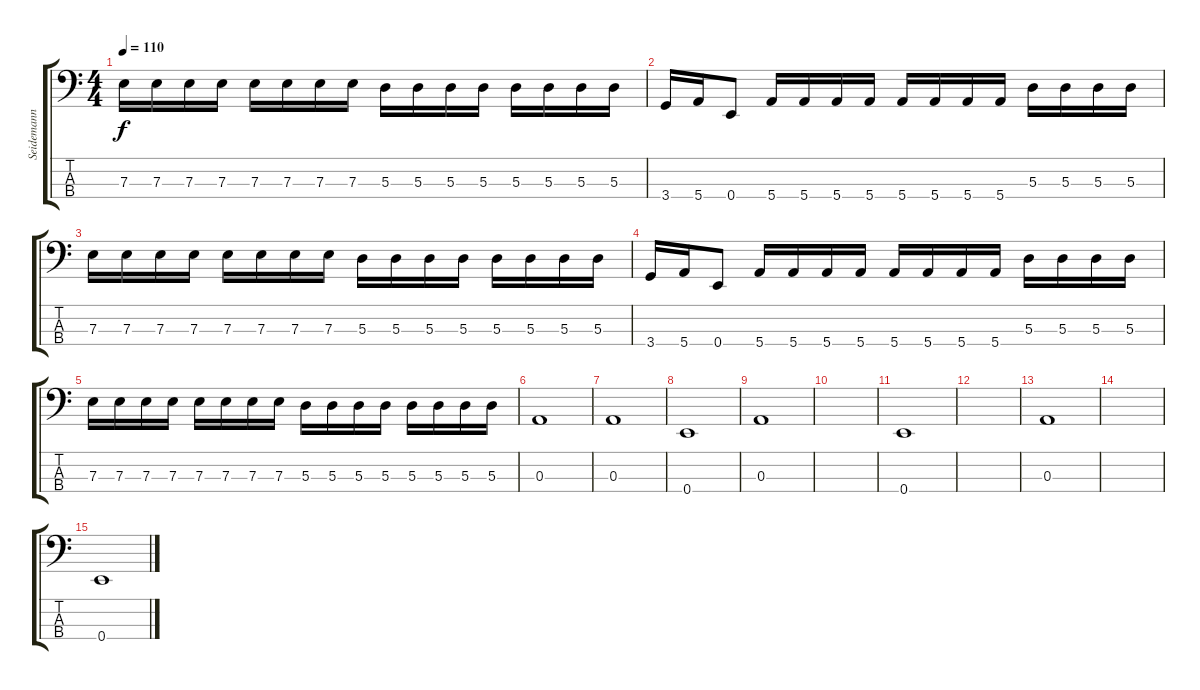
\track ("Seidemann" "Seidemann") {instrument electricbasspick}
\staff {score tabs}
\tuning (G2 D2 A1 E1) {hide}
\ts (4 4)
\tempo 110
\clef f4
\ks c
7.3.16{dy f} 7.3.16 7.3.16 7.3.16 7.3.16 7.3.16 7.3.16 7.3.16 5.3.16 5.3.16 5.3.16 5.3.16 5.3.16 5.3.16 5.3.16 5.3.16 |
3.4.16 5.4.16 0.4.8 5.4.16 5.4.16 5.4.16 5.4.16 5.4.16 5.4.16 5.4.16 5.4.16 5.3.16 5.3.16 5.3.16 5.3.16 |
7.3.16 7.3.16 7.3.16 7.3.16 7.3.16 7.3.16 7.3.16 7.3.16 5.3.16 5.3.16 5.3.16 5.3.16 5.3.16 5.3.16 5.3.16 5.3.16 |
3.4.16 5.4.16 0.4.8 5.4.16 5.4.16 5.4.16 5.4.16 5.4.16 5.4.16 5.4.16 5.4.16 5.3.16 5.3.16 5.3.16 5.3.16 |
7.3.16 7.3.16 7.3.16 7.3.16 7.3.16 7.3.16 7.3.16 7.3.16 5.3.16 5.3.16 5.3.16 5.3.16 5.3.16 5.3.16 5.3.16 5.3.16 |
0.3.1 |
0.3.1 |
0.4.1 |
0.3.1 |
|
0.4.1 |
|
0.3.1 |
|
0.4.1
